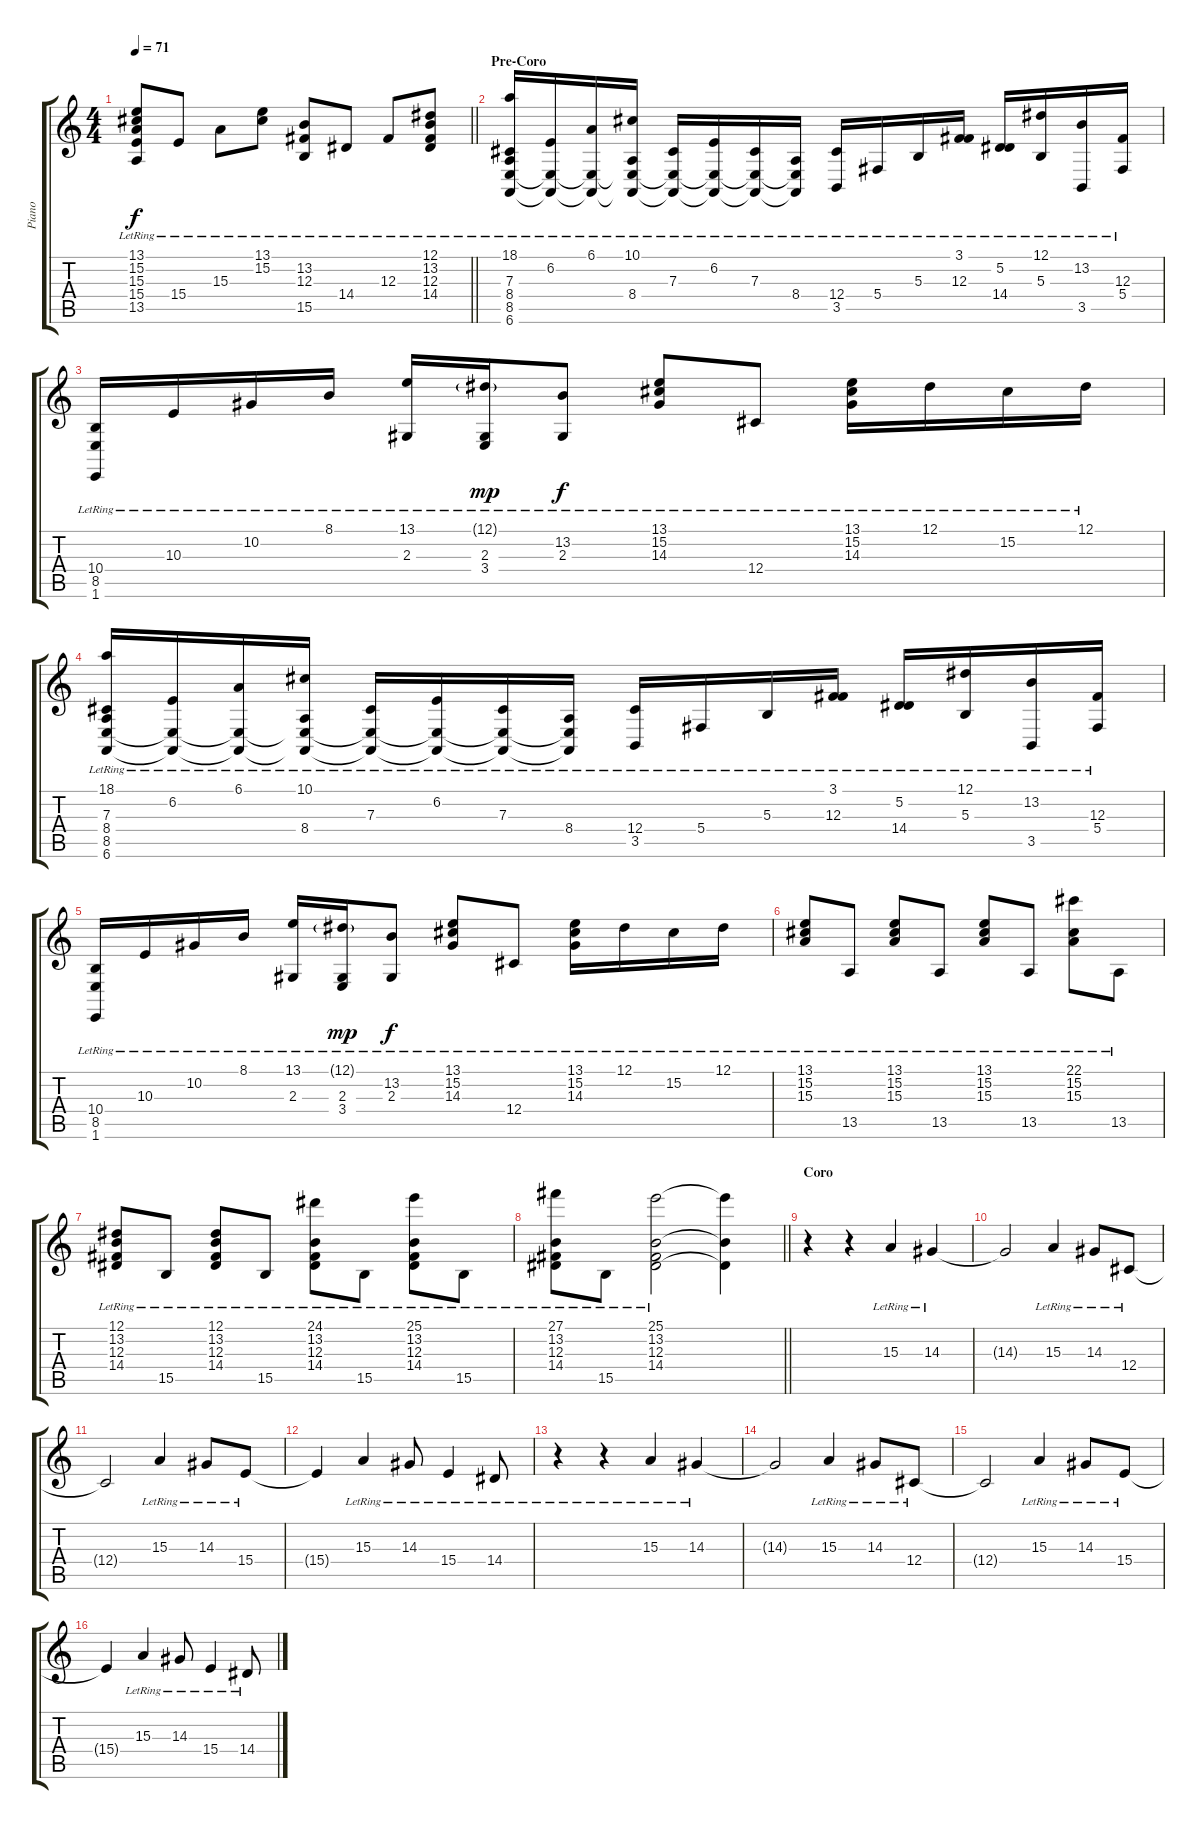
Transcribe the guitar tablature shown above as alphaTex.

\track ("Piano" "Piano") {instrument brightacousticpiano}
\staff {score tabs}
\tuning (Eb4 Bb3 Gb3 Db3 Ab2 Eb2) {hide}
\ts (4 4)
\tempo 71
\clef g2
\barLineRight lightlight
\ks c
(13.1{lr} 15.2 15.3 15.4 13.5{lr}).8{dy f} 15.4{lr}.8 15.3{lr}.8 (13.1{lr} 15.2{lr}).8 (13.2 12.3 15.5{lr}).8 14.4{lr}.8 12.3{lr}.8 (12.1{lr} 13.2{lr} 12.3{lr} 14.4).8 |
\section ("" "Pre-Coro")
(18.1{lr} 7.3 8.4 8.5 6.6{lr}).16 (6.2{lr} 8.5{t} 6.6{t}).16 (6.1{lr} 8.5{t} 6.6{t}).16 (10.1{lr} 8.4{lr} 8.5{t} 6.6{t}).16 (7.3{lr} 8.5{t} 6.6{t}).16 (6.2{lr} 8.5{t} 6.6{t}).16 (7.3{lr} 8.5{t} 6.6{t}).16 (8.4{lr} 8.5{t} 6.6{t}).16 (12.4{lr} 3.5{lr}).16 5.4{lr}.16 5.3{lr}.16 (3.1 12.3{lr}).16 (5.2{lr} 14.4{lr}).16 (12.1{lr} 5.3{lr}).16 (13.2{lr} 3.5{lr}).16 (12.3{lr} 5.4{lr}).16 |
(10.4{lr} 8.5{lr} 1.6{lr}).16 10.3{lr}.16 10.2{lr}.16 8.1{lr}.16 (13.1{lr} 2.3).16 (12.1{g lr} 2.3 3.4{lr}).16{dy mp} (13.2{lr} 2.3{lr}).8{dy f} (13.1{lr} 15.2{lr} 14.3{lr}).8 12.4{lr}.8 (13.1{lr} 15.2{lr} 14.3{lr}).16 12.1{lr}.16 15.2{lr}.16 12.1{lr}.16 |
(18.1{lr} 7.3 8.4 8.5 6.6{lr}).16 (6.2{lr} 8.5{t} 6.6{t}).16 (6.1{lr} 8.5{t} 6.6{t}).16 (10.1{lr} 8.4{lr} 8.5{t} 6.6{t}).16 (7.3{lr} 8.5{t} 6.6{t}).16 (6.2{lr} 8.5{t} 6.6{t}).16 (7.3{lr} 8.5{t} 6.6{t}).16 (8.4{lr} 8.5{t} 6.6{t}).16 (12.4{lr} 3.5{lr}).16 5.4{lr}.16 5.3{lr}.16 (3.1 12.3{lr}).16 (5.2{lr} 14.4{lr}).16 (12.1{lr} 5.3{lr}).16 (13.2{lr} 3.5{lr}).16 (12.3{lr} 5.4{lr}).16 |
(10.4{lr} 8.5{lr} 1.6{lr}).16 10.3{lr}.16 10.2{lr}.16 8.1{lr}.16 (13.1{lr} 2.3).16 (12.1{g lr} 2.3 3.4{lr}).16{dy mp} (13.2{lr} 2.3{lr}).8{dy f} (13.1{lr} 15.2{lr} 14.3{lr}).8 12.4{lr}.8 (13.1{lr} 15.2{lr} 14.3{lr}).16 12.1{lr}.16 15.2{lr}.16 12.1{lr}.16 |
(13.1{lr} 15.2{lr} 15.3).8 13.5{lr}.8 (13.1{lr} 15.2{lr} 15.3{lr}).8 13.5{lr}.8 (13.1{lr} 15.2{lr} 15.3{lr}).8 13.5{lr}.8 (22.1{lr} 15.2{lr} 15.3{lr}).8 13.5{lr}.8 |
(12.1{lr} 13.2{lr} 12.3{lr} 14.4{lr}).8 15.5{lr}.8 (12.1{lr} 13.2{lr} 12.3{lr} 14.4{lr}).8 15.5{lr}.8 (24.1{lr} 13.2{lr} 12.3{lr} 14.4{lr}).8 15.5{lr}.8 (25.1{lr} 13.2{lr} 12.3{lr} 14.4{lr}).8 15.5{lr}.8 |
\barLineRight lightlight
(27.1{lr} 13.2{lr} 12.3{lr} 14.4{lr}).8 15.5{lr}.8 (25.1 13.2{lr} 12.3{lr} 14.4{lr}).2 (25.1{t} 13.2{t} 14.4{t}).4 |
\section ("" "Coro")
r.4{volume 16 instrument brightacousticpiano} r.4 15.3{lr}.4 14.3{lr}.4 |
14.3{t}.2 15.3{lr}.4 14.3{lr}.8 12.4{lr}.8 |
12.4{t}.2 15.3{lr}.4 14.3{lr}.8 15.4{lr}.8 |
15.4{t}.4 15.3{lr}.4 14.3{lr}.8 15.4{lr}.4 14.4{lr}.8 |
r.4{volume 16 instrument brightacousticpiano} r.4 15.3{lr}.4 14.3{lr}.4 |
14.3{t}.2 15.3{lr}.4 14.3{lr}.8 12.4{lr}.8 |
12.4{t}.2 15.3{lr}.4 14.3{lr}.8 15.4{lr}.8 |
15.4{t}.4 15.3{lr}.4 14.3{lr}.8 15.4{lr}.4 14.4{lr}.8
